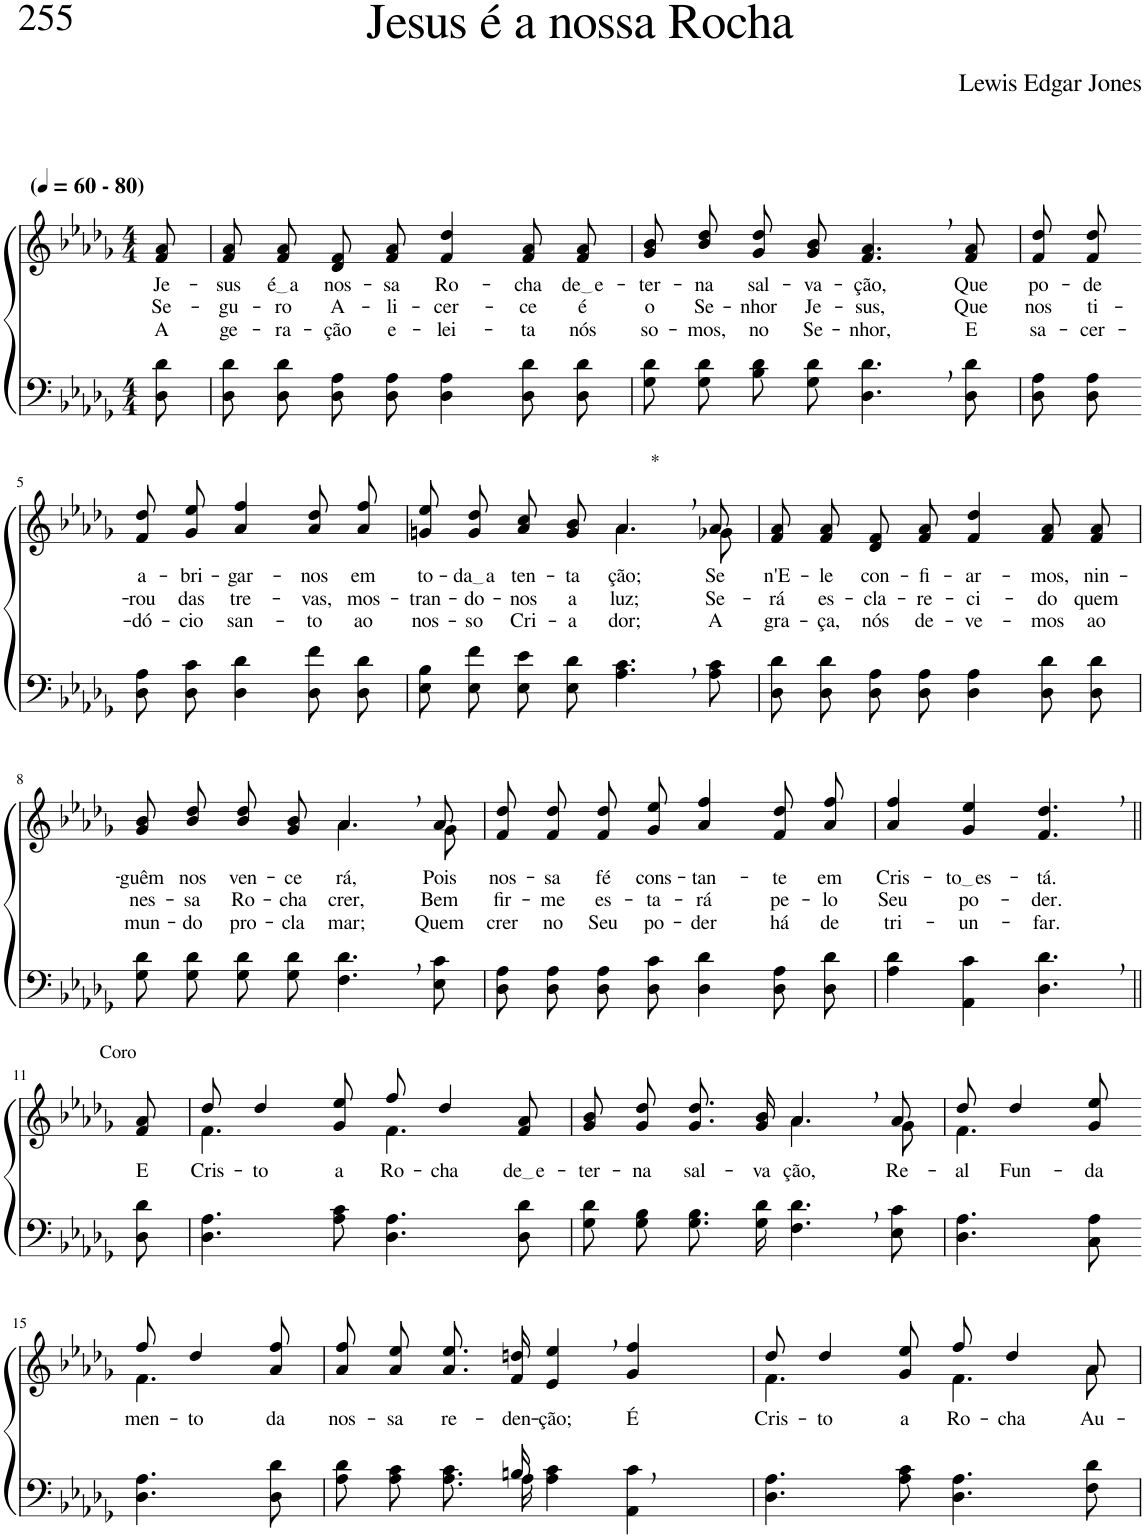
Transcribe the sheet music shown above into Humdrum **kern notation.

**kern	**kern	**text	**text	**text
*part2	*part1	*part1	*part1	*part1
*staff2	*staff1	*staff1	*staff1	*staff1
*I"Parte III e IV	*I"Parte I e II	*	*	*
*clefF4	*clefG2	*	*	*
*Trd2c3	*Trd2c3	*	*	*
*k[b-e-a-d-g-]	*k[b-e-a-d-g-]	*	*	*
*M4/4	*M4/4	*	*	*
*MM60	*MM60	*	*	*
=1	=1	=1	=1	=1
!	!LO:TX:a:B:t=(	!	!	!
!	!LO:TX:a:B:t=- 80)	!	!	!
!	!	!LO:LY:b	!LO:LY:b	!LO:LY:b
8D-\ 8d-\	8f/ 8a-/	Je-	Se-	A
=2	=2	=2	=2	=2
!	!	!LO:LY:b	!LO:LY:b	!LO:LY:b
8D-\ 8d-\L	8f/ 8a-/L	-sus	-gu-	ge-
!	!	!LO:LY:b	!LO:LY:b	!LO:LY:b
8D-\ 8d-\J	8f/ 8a-/J	é a	-ro	-ra-
!	!	!LO:LY:b	!LO:LY:b	!LO:LY:b
8D-\ 8A-\L	8d-/ 8f/L	nos-	A-	-ção
!	!	!LO:LY:b	!LO:LY:b	!LO:LY:b
8D-\ 8A-\J	8f/ 8a-/J	-sa	-li-	e-
!	!	!LO:LY:b	!LO:LY:b	!LO:LY:b
4D-\ 4A-\	4f/ 4dd-/	Ro-	-cer-	-lei-
!	!	!LO:LY:b	!LO:LY:b	!LO:LY:b
8D-\ 8d-\L	8f/ 8a-/L	-cha	-ce	-ta
!	!	!LO:LY:b	!LO:LY:b	!LO:LY:b
8D-\ 8d-\J	8f/ 8a-/J	de e	é	nós
=3	=3	=3	=3	=3
!	!	!LO:LY:b	!LO:LY:b	!LO:LY:b
8G-\ 8d-\L	8g-\ 8b-\L	-ter-	o	so-
!	!	!LO:LY:b	!LO:LY:b	!LO:LY:b
8G-\ 8d-\J	8b-\ 8dd-\J	-na	Se-	-mos,
!	!	!LO:LY:b	!LO:LY:b	!LO:LY:b
8B-\ 8d-\L	8g-/ 8dd-/L	sal-	-nhor	no
!	!	!LO:LY:b	!LO:LY:b	!LO:LY:b
8G-\ 8d-\J	8g-/ 8b-/J	-va-	Je-	Se-
!	!	!LO:LY:b	!LO:LY:b	!LO:LY:b
4.D-\, 4.d-\,	4.f/, 4.a-/,	-ção,	-sus,	-nhor,
!	!	!LO:LY:b	!LO:LY:b	!LO:LY:b
8D-\ 8d-\	8f/ 8a-/	Que	Que	E
=4	=4	=4	=4	=4
!	!	!LO:LY:b	!LO:LY:b	!LO:LY:b
8D-\ 8A-\L	8f/ 8dd-/L	po-	nos	sa-
!	!	!LO:LY:b	!LO:LY:b	!LO:LY:b
8D-\ 8A-\J	8f/ 8dd-/J	-de	ti-	-cer-
!!LO:LB:g=z
=5-	=5-	=5-	=5-	=5-
!	!	!LO:LY:b	!LO:LY:b	!LO:LY:b
8D-\ 8A-\L	8f\ 8dd-\L	a-	-rou	-dó-
!	!	!LO:LY:b	!LO:LY:b	!LO:LY:b
8D-\ 8c\J	8g-\ 8ee-\J	-bri-	das	-cio
!	!	!LO:LY:b	!LO:LY:b	!LO:LY:b
4D-\ 4d-\	4a-/ 4ff/	-gar-	tre-	san-
!	!	!LO:LY:b	!LO:LY:b	!LO:LY:b
8D-\ 8f\L	8a-\ 8dd-\L	-nos	-vas,	-to
!	!	!LO:LY:b	!LO:LY:b	!LO:LY:b
8D-\ 8d-\J	8a-\ 8ff\J	em	mos-	ao
=6	=6	=6	=6	=6
!	!	!LO:LY:b	!LO:LY:b	!LO:LY:b
*	*^	*	*	*
8E-\ 8B-\L	8gn\ 8ee-\L	2ryy	to-	-tran-	nos-
!	!	!	!LO:LY:b	!LO:LY:b	!LO:LY:b
8E-\ 8f\J	8g\ 8dd-\J	.	da a	-do-	-so
!	!	!	!LO:LY:b	!LO:LY:b	!LO:LY:b
8E-\ 8e-\L	8a-/ 8cc/L	.	ten-	-nos	Cri-
!	!	!	!LO:LY:b	!LO:LY:b	!LO:LY:b
8E-\ 8d-\J	8g/ 8b-/J	.	-ta-	a	-a-
!	!LO:TX:a:t=*	!	!	!	!
!	!	!	!LO:LY:b	!LO:LY:b	!LO:LY:b
4.A-\, 4.c\,	4.a-,/	4.a-\	-ção;	luz;	-dor;
!	!	!	!LO:LY:b	!LO:LY:b	!LO:LY:b
8A-\ 8c\	8a-/	8g-X\	Se	Se-	A
=7	=7	=7	=7	=7	=7
!	!	!	!LO:LY:b	!LO:LY:b	!LO:LY:b
*	*v	*v	*	*	*
8D-\ 8d-\L	8f/ 8a-/L	n'E-	-rá	gra-
!	!	!LO:LY:b	!LO:LY:b	!LO:LY:b
8D-\ 8d-\J	8f/ 8a-/J	-le	es-	-ça,
!	!	!LO:LY:b	!LO:LY:b	!LO:LY:b
8D-\ 8A-\L	8d-/ 8f/L	con-	-cla-	nós
!	!	!LO:LY:b	!LO:LY:b	!LO:LY:b
8D-\ 8A-\J	8f/ 8a-/J	-fi-	-re-	de-
!	!	!LO:LY:b	!LO:LY:b	!LO:LY:b
4D-\ 4A-\	4f/ 4dd-/	-ar-	-ci-	-ve-
!	!	!LO:LY:b	!LO:LY:b	!LO:LY:b
8D-\ 8d-\L	8f/ 8a-/L	-mos,	-do	-mos
!	!	!LO:LY:b	!LO:LY:b	!LO:LY:b
8D-\ 8d-\J	8f/ 8a-/J	nin-	quem	ao
!!LO:LB:g=z
=8	=8	=8	=8	=8
!	!	!LO:LY:b	!LO:LY:b	!LO:LY:b
*	*^	*	*	*
8G-\ 8d-\L	8g-\ 8b-\L	2ryy	-guêm	nes-	mun-
!	!	!	!LO:LY:b	!LO:LY:b	!LO:LY:b
8G-\ 8d-\J	8b-\ 8dd-\J	.	nos	-sa	-do
!	!	!	!LO:LY:b	!LO:LY:b	!LO:LY:b
8G-\ 8d-\L	8b-\ 8dd-\L	.	ven-	Ro-	pro-
!	!	!	!LO:LY:b	!LO:LY:b	!LO:LY:b
8G-\ 8d-\J	8g-\ 8b-\J	.	-ce-	-cha	-cla-
!	!	!	!LO:LY:b	!LO:LY:b	!LO:LY:b
4.F\, 4.d-\,	4.a-,/	4.a-\	-rá,	crer,	-mar;
!	!	!	!LO:LY:b	!LO:LY:b	!LO:LY:b
8E-\ 8c\	8a-/	8g-\	Pois	Bem	Quem
=9	=9	=9	=9	=9	=9
!	!	!	!LO:LY:b	!LO:LY:b	!LO:LY:b
*	*v	*v	*	*	*
8D-\ 8A-\L	8f/ 8dd-/L	nos-	fir-	crer
!	!	!LO:LY:b	!LO:LY:b	!LO:LY:b
8D-\ 8A-\J	8f/ 8dd-/J	-sa	-me	no
!	!	!LO:LY:b	!LO:LY:b	!LO:LY:b
8D-\ 8A-\L	8f\ 8dd-\L	fé	es-	Seu
!	!	!LO:LY:b	!LO:LY:b	!LO:LY:b
8D-\ 8c\J	8g-\ 8ee-\J	cons-	-ta-	po-
!	!	!LO:LY:b	!LO:LY:b	!LO:LY:b
4D-\ 4d-\	4a-/ 4ff/	-tan-	-rá	-der
!	!	!LO:LY:b	!LO:LY:b	!LO:LY:b
8D-\ 8A-\L	8f\ 8dd-\L	-te	pe-	há
!	!	!LO:LY:b	!LO:LY:b	!LO:LY:b
8D-\ 8d-\J	8a-\ 8ff\J	em	-lo	de
=10	=10	=10	=10	=10
!	!	!LO:LY:b	!LO:LY:b	!LO:LY:b
4A-\ 4d-\	4a-/ 4ff/	Cris-	Seu	tri-
!	!	!LO:LY:b	!LO:LY:b	!LO:LY:b
4AA-\ 4c\	4g-/ 4ee-/	to es	po-	-un-
!	!	!LO:LY:b	!LO:LY:b	!LO:LY:b
4.D-\, 4.d-\,	4.f/, 4.dd-/,	-tá.	-der.	-far.
!!LO:LB:g=z
=11||	=11||	=11||	=11||	=11||
!	!LO:TX:a:t=Coro	!	!	!
!	!	!LO:LY:b	!	!
8D-\ 8d-\	8f/ 8a-/	E	.	.
=12	=12	=12	=12	=12
*	*^	*	*	*
!	!	!	!LO:LY:b	!	!
4.D-\ 4.A-\	8dd-/	4.f\	Cris-	.	.
!	!	!	!LO:LY:b	!	!
.	4dd-/	.	-to	.	.
!	!	!	!LO:LY:b	!	!
8A-\ 8c\	8g-/ 8ee-/	8ryy	a	.	.
!	!	!	!LO:LY:b	!	!
4.D-\ 4.A-\	8ff/	4.f\	Ro-	.	.
!	!	!	!LO:LY:b	!	!
.	4dd-/	.	-cha	.	.
!	!	!	!LO:LY:b	!	!
8D-\ 8d-\	8f/ 8a-/	8ryy	de e	.	.
=13	=13	=13	=13	=13	=13
!	!	!	!LO:LY:b	!	!
8G-\ 8d-\L	8g-\ 8b-\L	2ryy	-ter-	.	.
!	!	!	!LO:LY:b	!	!
8G-\ 8B-\J	8g-\ 8dd-\J	.	-na	.	.
!	!	!	!LO:LY:b	!	!
8.G-\ 8.B-\L	8.g-/ 8.dd-/L	.	sal-	.	.
!	!	!	!LO:LY:b	!	!
16G-\ 16d-\Jk	16g-/ 16b-/Jk	.	-va-	.	.
!	!	!	!LO:LY:b	!	!
4.F\, 4.d-\,	4.a-,/	4.a-\	-ção,	.	.
!	!	!	!LO:LY:b	!	!
8E-\ 8c\	8a-/	8g-\	Re-	.	.
=14	=14	=14	=14	=14	=14
!	!	!	!LO:LY:b	!	!
4.D-\ 4.A-\	8dd-/	4.f\	-al	.	.
!	!	!	!LO:LY:b	!	!
.	4dd-/	.	Fun-	.	.
!	!	!	!LO:LY:b	!	!
8C\ 8A-\	8g-/ 8ee-/	8ryy	-da-	.	.
!!LO:LB:g=z	!!
=15-	=15-	=15-	=15-	=15-	=15-
!	!	!	!LO:LY:b	!	!
4.D-\ 4.A-\	8ff/	4.f\	-men-	.	.
!	!	!	!LO:LY:b	!	!
.	4dd-/	.	-to	.	.
!	!	!	!LO:LY:b	!	!
8D-\ 8d-\	8a-/ 8ff/	8ryy	da	.	.
=16	=16	=16	=16	=16	=16
*^	*	*	*	*	*
!	!	!	!	!LO:LY:b	!	!
*	*	*v	*v	*	*	*
4..ryy	8A-\ 8d-\L	8a-\ 8ff\L	nos-	.	.
!	!	!	!LO:LY:b	!	!
.	8A-\ 8c\J	8a-\ 8ee-\J	-sa	.	.
!	!	!	!LO:LY:b	!	!
.	8.A-\ 8.c\L	8.a-\ 8.ee-\L	re-	.	.
!	!	!	!LO:LY:b	!	!
16Bn/	16A-\Jk	16f\ 16ddn\Jk	-den-	.	.
!	!	!	!LO:LY:b	!	!
2ryy	4A-\ 4c\	4e-/, 4ee-/,	-ção;	.	.
!	!	!	!LO:LY:b	!	!
.	4AA-\ 4c\	4g-/ 4ff/	É	.	.
=17	=17	=17	=17	=17	=17
*	*	*^	*	*	*
!	!	!	!	!LO:LY:b	!	!
*v	*v	*	*	*	*	*
4.D-\ 4.A-\	8dd-/	4.f\	Cris-	.	.
!	!	!	!LO:LY:b	!	!
.	4dd-/	.	-to	.	.
!	!	!	!LO:LY:b	!	!
8A-\ 8c\	8g-/ 8ee-/	8ryy	a	.	.
!	!	!	!LO:LY:b	!	!
4.D-\ 4.A-\	8ff/	4.f\	Ro-	.	.
!	!	!	!LO:LY:b	!	!
.	4dd-/	.	-cha	.	.
!	!	!	!LO:LY:b	!	!
8F\ 8d-\	8a-/	8a-\	Au-	.	.
*	*v	*v	*	*	*
=	=	=	=	=
*-	*-	*-	*-	*-
